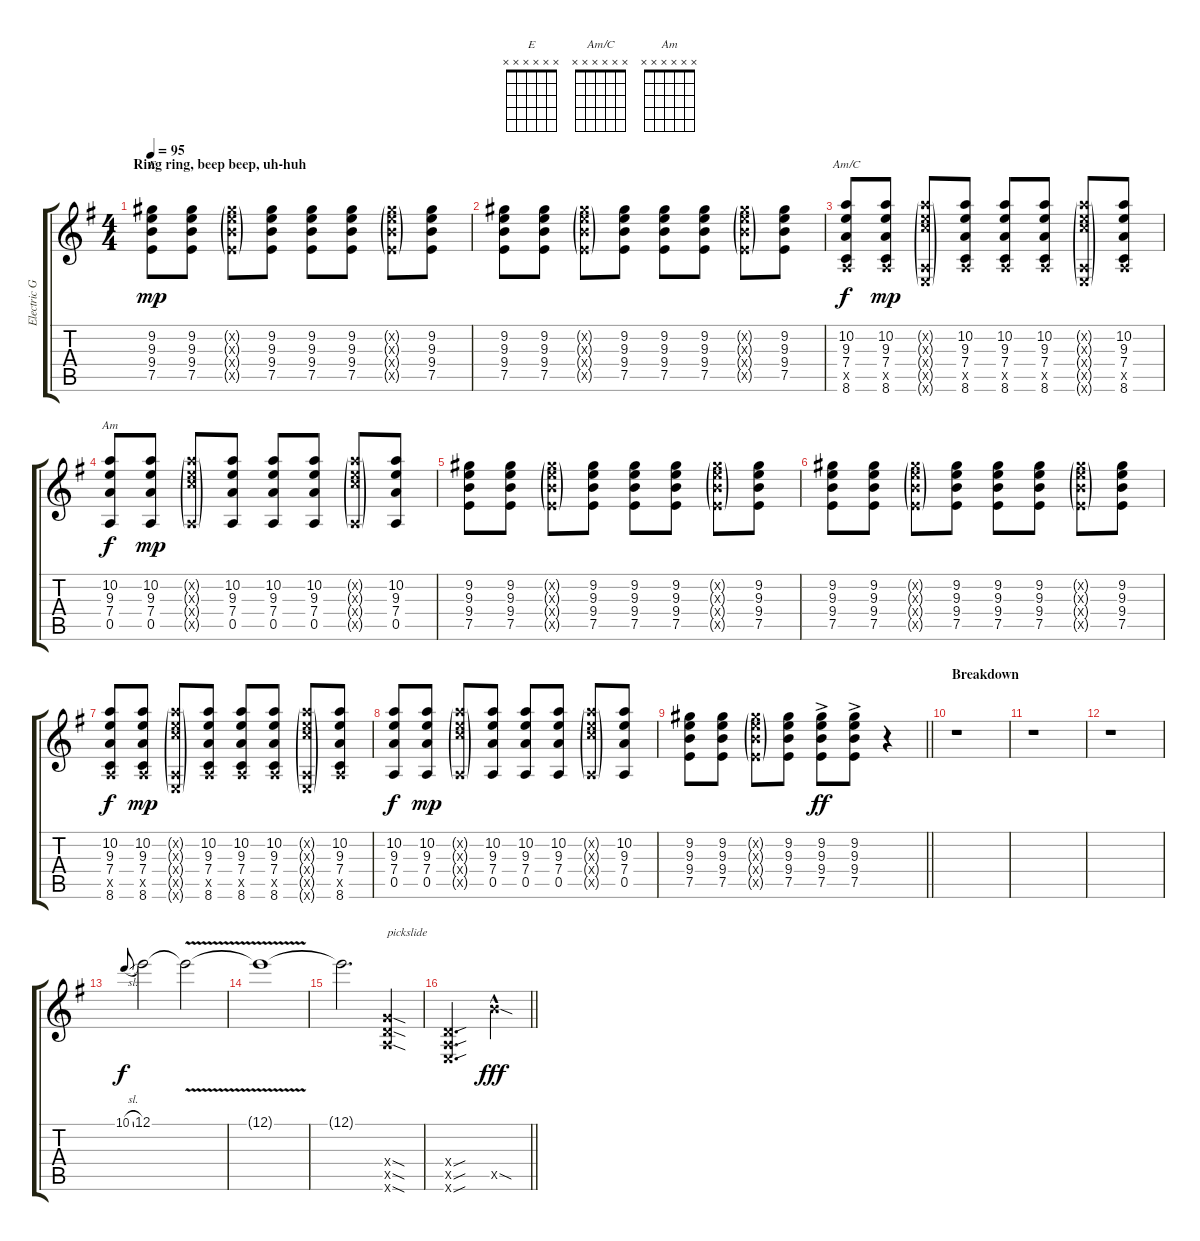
\track ("Electric Guitar" "Electric G") {instrument overdrivenguitar}
\staff {score tabs}
\tuning (E4 B3 G3 D3 A2 E2) {hide}
\chord ("E" x x x x x x)
\chord ("Am/C" x x x x x x)
\chord ("Am" x x x x x x)
\ts (4 4)
\section ("" "Ring ring, beep beep, uh-huh")
\tempo 95
\clef g2
\ks eminor
(9.2 9.3 9.4 7.5).8{ch "E" dy mp} (9.2 9.3 9.4 7.5).8 (9.2{g x} 9.3{g x} 9.4{g x} 7.5{g x}).8 (9.2 9.3 9.4 7.5).8 (9.2 9.3 9.4 7.5).8 (9.2 9.3 9.4 7.5).8 (9.2{g x} 9.3{g x} 9.4{g x} 7.5{g x}).8 (9.2 9.3 9.4 7.5).8 |
(9.2 9.3 9.4 7.5).8 (9.2 9.3 9.4 7.5).8 (9.2{g x} 9.3{g x} 9.4{g x} 7.5{g x}).8 (9.2 9.3 9.4 7.5).8 (9.2 9.3 9.4 7.5).8 (9.2 9.3 9.4 7.5).8 (9.2{g x} 9.3{g x} 9.4{g x} 7.5{g x}).8 (9.2 9.3 9.4 7.5).8 |
(10.2 9.3 7.4 0.5{x} 8.6).8{ch "Am/C" dy f} (10.2 9.3 7.4 0.5{x} 8.6).8{dy mp} (10.2{g x} 9.3{g x} 10.4{g x} 0.5{g x} 0.6{g x}).8 (10.2 9.3 7.4 0.5{x} 8.6).8 (10.2 9.3 7.4 0.5{x} 8.6).8 (10.2 9.3 7.4 0.5{x} 8.6).8 (10.2{g x} 9.3{g x} 10.4{g x} 0.5{g x} 0.6{g x}).8 (10.2 9.3 7.4 0.5{x} 8.6).8 |
(10.2 9.3 7.4 0.5).8{ch "Am" dy f} (10.2 9.3 7.4 0.5).8{dy mp} (10.2{g x} 9.3{g x} 10.4{g x} 0.5{g x}).8 (10.2 9.3 7.4 0.5).8 (10.2 9.3 7.4 0.5).8 (10.2 9.3 7.4 0.5).8 (10.2{g x} 9.3{g x} 10.4{g x} 0.5{g x}).8 (10.2 9.3 7.4 0.5).8 |
(9.2 9.3 9.4 7.5).8 (9.2 9.3 9.4 7.5).8 (9.2{g x} 9.3{g x} 9.4{g x} 7.5{g x}).8 (9.2 9.3 9.4 7.5).8 (9.2 9.3 9.4 7.5).8 (9.2 9.3 9.4 7.5).8 (9.2{g x} 9.3{g x} 9.4{g x} 7.5{g x}).8 (9.2 9.3 9.4 7.5).8 |
(9.2 9.3 9.4 7.5).8 (9.2 9.3 9.4 7.5).8 (9.2{g x} 9.3{g x} 9.4{g x} 7.5{g x}).8 (9.2 9.3 9.4 7.5).8 (9.2 9.3 9.4 7.5).8 (9.2 9.3 9.4 7.5).8 (9.2{g x} 9.3{g x} 9.4{g x} 7.5{g x}).8 (9.2 9.3 9.4 7.5).8 |
(10.2 9.3 7.4 0.5{x} 8.6).8{dy f} (10.2 9.3 7.4 0.5{x} 8.6).8{dy mp} (10.2{g x} 9.3{g x} 10.4{g x} 0.5{g x} 0.6{g x}).8 (10.2 9.3 7.4 0.5{x} 8.6).8 (10.2 9.3 7.4 0.5{x} 8.6).8 (10.2 9.3 7.4 0.5{x} 8.6).8 (10.2{g x} 9.3{g x} 10.4{g x} 0.5{g x} 0.6{g x}).8 (10.2 9.3 7.4 0.5{x} 8.6).8 |
(10.2 9.3 7.4 0.5).8{dy f} (10.2 9.3 7.4 0.5).8{dy mp} (10.2{g x} 9.3{g x} 10.4{g x} 0.5{g x}).8 (10.2 9.3 7.4 0.5).8 (10.2 9.3 7.4 0.5).8 (10.2 9.3 7.4 0.5).8 (10.2{g x} 9.3{g x} 10.4{g x} 0.5{g x}).8 (10.2 9.3 7.4 0.5).8 |
\barLineRight lightlight
(9.2 9.3 9.4 7.5).8 (9.2 9.3 9.4 7.5).8 (9.2{g x} 9.3{g x} 9.4{g x} 7.5{g x}).8 (9.2 9.3 9.4 7.5).8 (9.2{ac} 9.3{ac} 9.4{ac} 7.5{ac}).8{dy ff} (9.2{ac} 9.3{ac} 9.4{ac} 7.5{ac}).8 r.4 |
\section ("" "Breakdown")
r.1 |
r.1 |
r.1 |
10.1{sl}.8{gr onbeat dy f} 12.1.2 12.1{v t}.2 |
12.1{t}.1 |
12.1{t}.2{d} (0.4{sod x} 0.5{sod x} 15.6{sod x}).4{txt "pickslide"} |
\barLineRight lightlight
(0.4{sou x} 0.5{sou x} 0.6{sou x}).2{d} 14.5{sod hac x}.4{dy fff}
